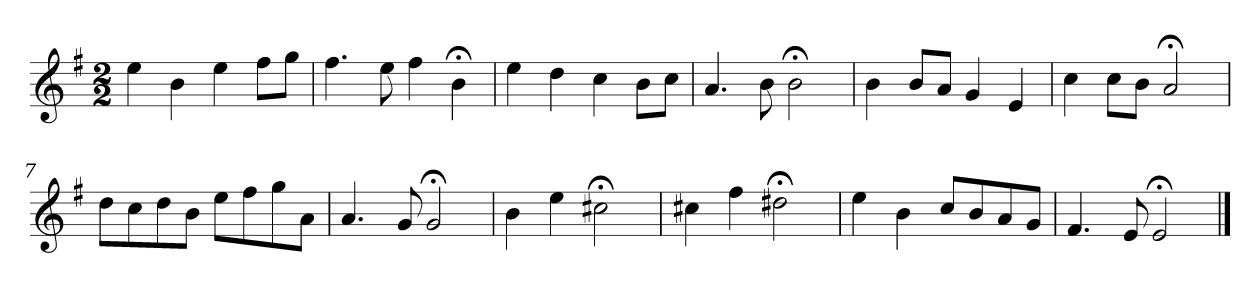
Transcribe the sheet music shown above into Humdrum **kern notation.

**kern
*part1
*staff1
*k[f#]
*e:
*M2/2
*MM120
=1
4ee
4b
4ee
8ff#L
8ggJ
=2
4.ff#
8ee
4ff#
4b;<
=3
4ee
4dd
4cc
8bL
8ccJ
=4
4.a
8b
2b;<
=5
4b
8bL
8aJ
4g
4e
=6
4cc
8ccL
8bJ
2a;<
=7
8ddL
8cc
8dd
8bJ
8eeL
8ff#
8gg
8aJ
=8
4.a
8g
2g;<;
=9
4b
4ee
2cc#X;<
=10
4cc#X
4ff#
2dd#X;<
=11
4ee
4b
8ccL
8b
8a
8gJ
=12
4.f#
8e
2e;<
==
*-
